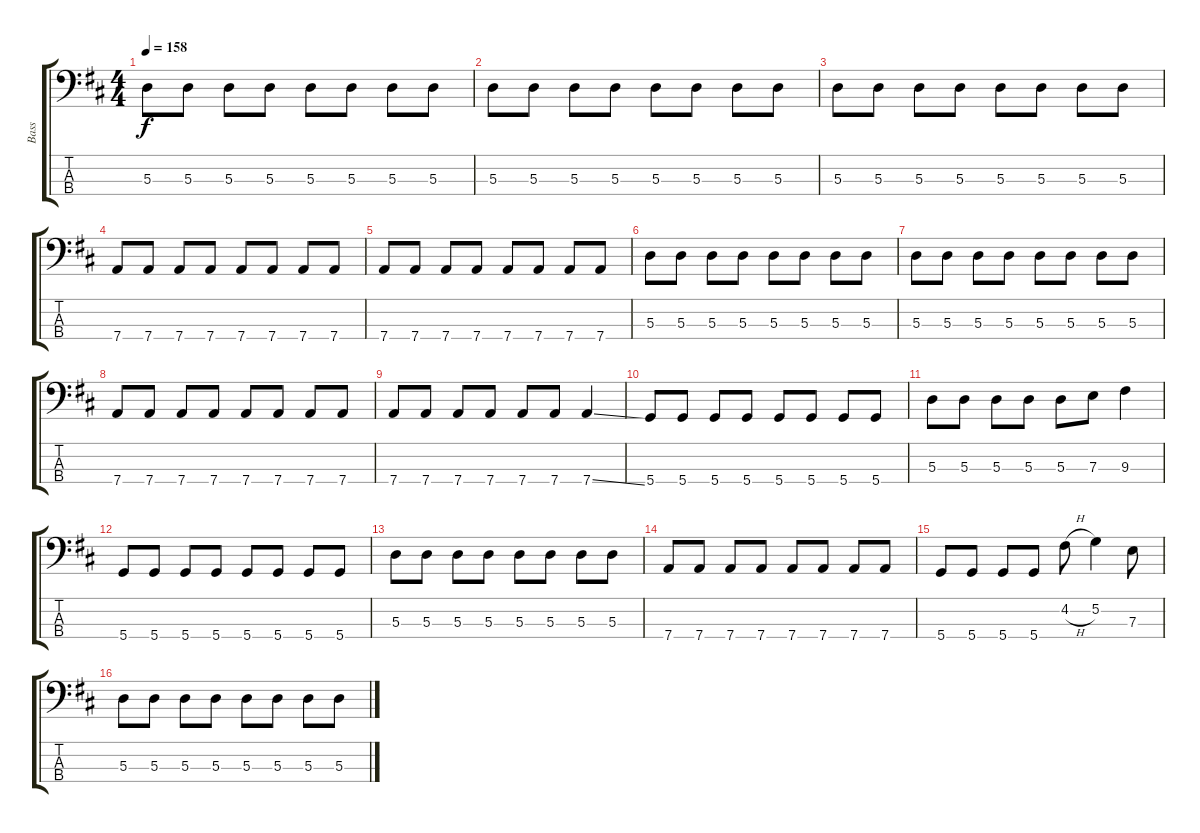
\track ("Bass" "Bass") {instrument electricbasspick}
\staff {score tabs}
\tuning (G2 D2 A1 D1) {hide}
\ts (4 4)
\tempo 158
\clef f4
\ks d
5.3.8{dy f} 5.3.8 5.3.8 5.3.8 5.3.8 5.3.8 5.3.8 5.3.8 |
5.3.8 5.3.8 5.3.8 5.3.8 5.3.8 5.3.8 5.3.8 5.3.8 |
5.3.8 5.3.8 5.3.8 5.3.8 5.3.8 5.3.8 5.3.8 5.3.8 |
7.4.8 7.4.8 7.4.8 7.4.8 7.4.8 7.4.8 7.4.8 7.4.8 |
7.4.8 7.4.8 7.4.8 7.4.8 7.4.8 7.4.8 7.4.8 7.4.8 |
5.3.8 5.3.8 5.3.8 5.3.8 5.3.8 5.3.8 5.3.8 5.3.8 |
5.3.8 5.3.8 5.3.8 5.3.8 5.3.8 5.3.8 5.3.8 5.3.8 |
7.4.8 7.4.8 7.4.8 7.4.8 7.4.8 7.4.8 7.4.8 7.4.8 |
7.4.8 7.4.8 7.4.8 7.4.8 7.4.8 7.4.8 7.4{ss}.4 |
5.4.8 5.4.8 5.4.8 5.4.8 5.4.8 5.4.8 5.4.8 5.4.8 |
5.3.8 5.3.8 5.3.8 5.3.8 5.3.8 7.3.8 9.3.4 |
5.4.8 5.4.8 5.4.8 5.4.8 5.4.8 5.4.8 5.4.8 5.4.8 |
5.3.8 5.3.8 5.3.8 5.3.8 5.3.8 5.3.8 5.3.8 5.3.8 |
7.4.8 7.4.8 7.4.8 7.4.8 7.4.8 7.4.8 7.4.8 7.4.8 |
5.4.8 5.4.8 5.4.8 5.4.8 4.2{h}.8 5.2.4 7.3.8 |
5.3.8 5.3.8 5.3.8 5.3.8 5.3.8 5.3.8 5.3.8 5.3.8
